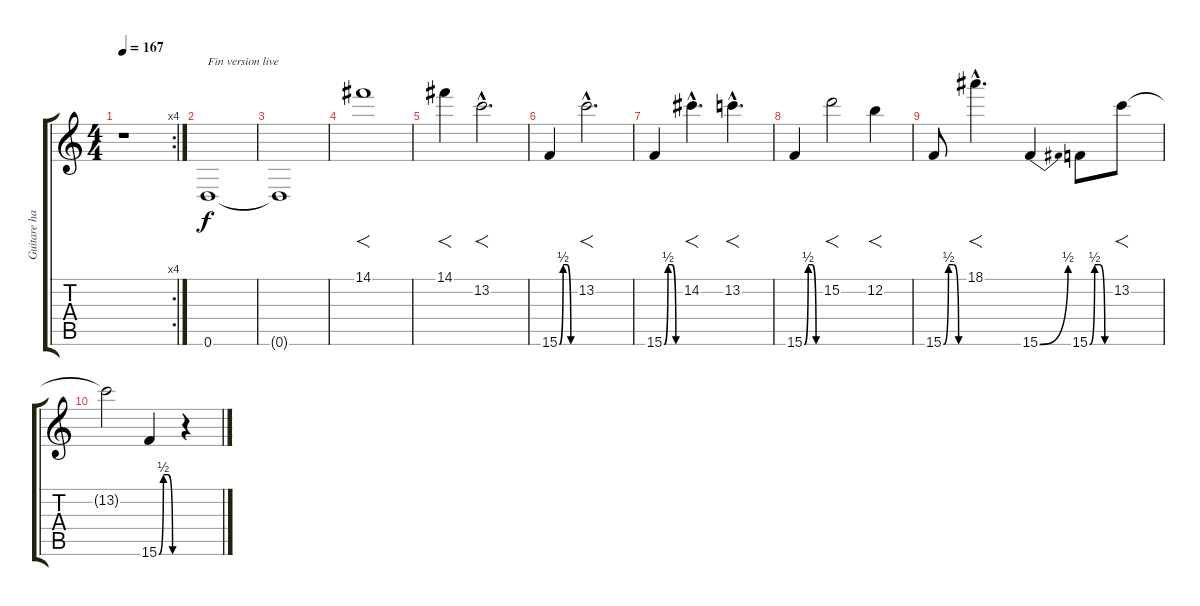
\track ("Guitare harmonique" "Guitare ha") {instrument guitarharmonics}
\staff {score tabs}
\tuning (E4 B3 G3 D3 A2 D2) {hide}
\rc 4
\ts (4 4)
\tempo 167
\clef g2
\ks c
r.1{dy f} |
0.6.1{txt "Fin version live"} |
0.6{t}.1 |
14.1.1{f} |
14.1.4{f} 13.2{hac}.2{f d} |
15.6{be (custom 0 0 15 2 30 2 45 0 60 0)}.4 13.2{hac}.2{f d} |
15.6{be (custom 0 0 15 2 30 2 45 0 60 0)}.4 14.2{hac}.4{f d} 13.2{hac}.4{f d} |
15.6{be (custom 0 0 15 2 30 2 45 0 60 0)}.4 15.2.2{f} 12.2.4{f} |
15.6{be (custom 0 0 15 2 30 2 45 0 60 0)}.8 18.1{hac}.4{f d} 15.6{be (bend 0 0 60 2)}.4 15.6{be (custom 0 0 15 2 30 2 45 0 60 0)}.8 13.2.8{f} |
13.2{t}.2 15.6{be (custom 0 0 15 2 30 2 45 0 60 0)}.4 r.4
